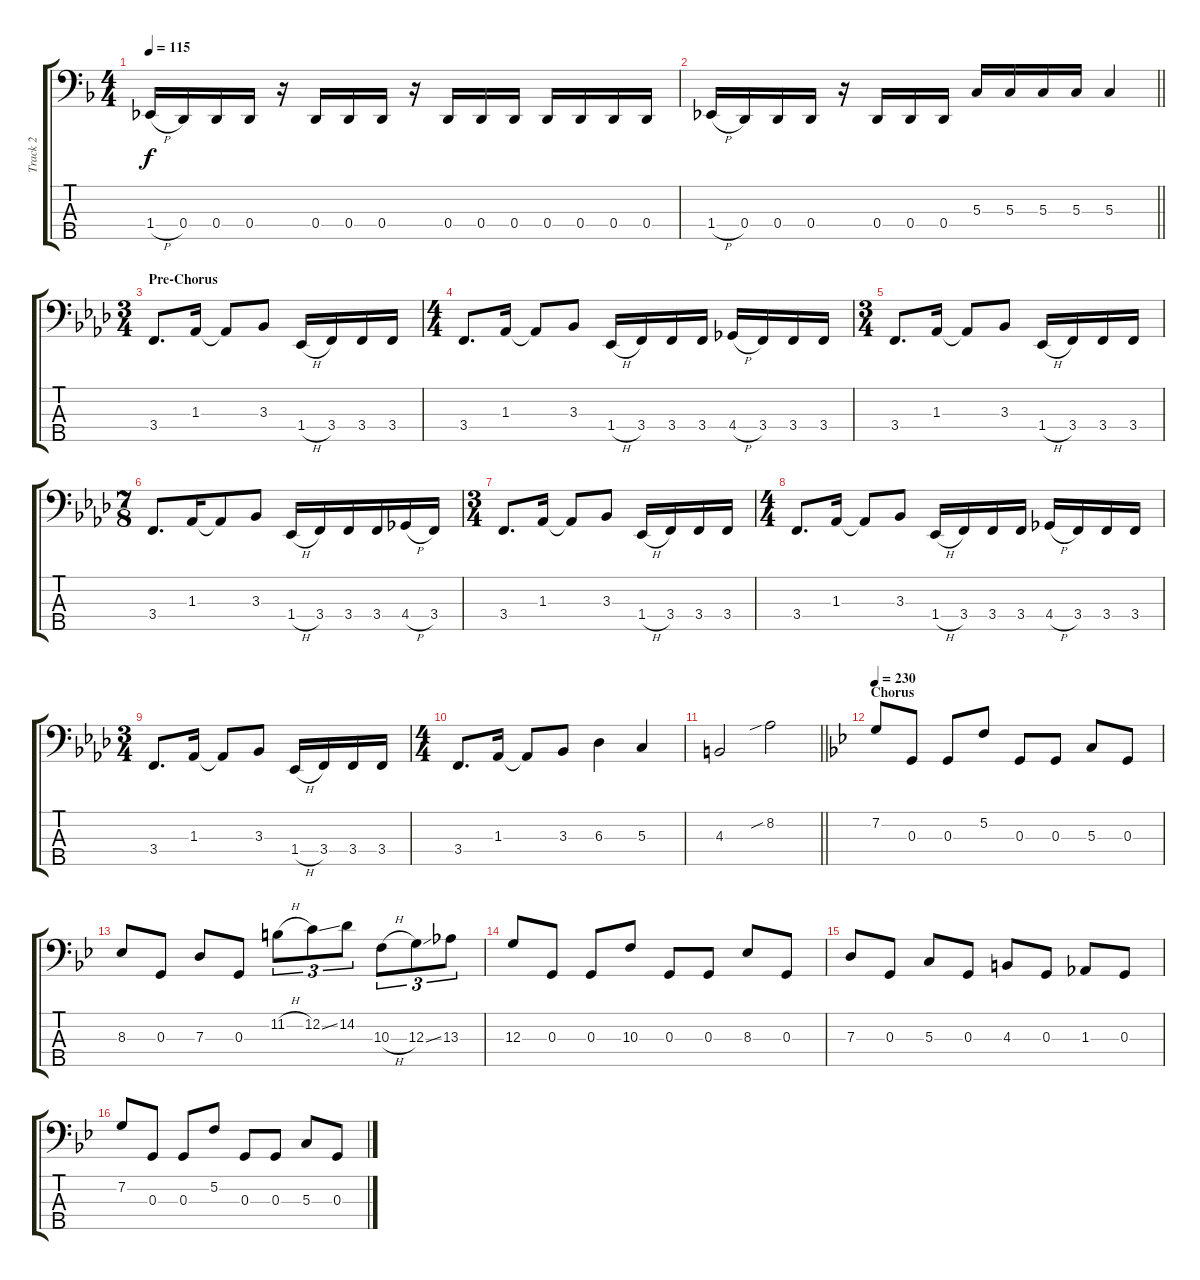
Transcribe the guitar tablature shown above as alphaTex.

\track ("Track 2" "Track 2") {instrument electricbassfinger}
\staff {score tabs}
\tuning (F2 C2 G1 D1 A0) {hide}
\ts (4 4)
\tempo 115
\clef f4
\ks dminor
1.4{h}.16{dy f} 0.4.16 0.4.16 0.4.16 r.16 0.4.16 0.4.16 0.4.16 r.16 0.4.16 0.4.16 0.4.16 0.4.16 0.4.16 0.4.16 0.4.16 |
\barLineRight lightlight
1.4{h}.16 0.4.16 0.4.16 0.4.16 r.16 0.4.16 0.4.16 0.4.16 5.3.16 5.3.16 5.3.16 5.3.16 5.3.4 |
\ts (3 4)
\section ("" "Pre-Chorus")
\ks fminor
3.4.8{d} 1.3.16 1.3{t}.8 3.3.8 1.4{h}.16 3.4.16 3.4.16 3.4.16 |
\ts (4 4)
3.4.8{d} 1.3.16 1.3{t}.8 3.3.8 1.4{h}.16 3.4.16 3.4.16 3.4.16 4.4{h}.16 3.4.16 3.4.16 3.4.16 |
\ts (3 4)
3.4.8{d} 1.3.16 1.3{t}.8 3.3.8 1.4{h}.16 3.4.16 3.4.16 3.4.16 |
\ts (7 8)
3.4.8{d} 1.3.16 1.3{t}.8 3.3.8 1.4{h}.16 3.4.16 3.4.16 3.4.16 4.4{h}.16 3.4.16 |
\ts (3 4)
3.4.8{d} 1.3.16 1.3{t}.8 3.3.8 1.4{h}.16 3.4.16 3.4.16 3.4.16 |
\ts (4 4)
3.4.8{d} 1.3.16 1.3{t}.8 3.3.8 1.4{h}.16 3.4.16 3.4.16 3.4.16 4.4{h}.16 3.4.16 3.4.16 3.4.16 |
\ts (3 4)
3.4.8{d} 1.3.16 1.3{t}.8 3.3.8 1.4{h}.16 3.4.16 3.4.16 3.4.16 |
\ts (4 4)
3.4.8{d} 1.3.16 1.3{t}.8 3.3.8 6.3.4 5.3.4 |
\barLineRight lightlight
4.3.2 8.2{sib}.2 |
\section ("" "Chorus")
\tempo 230
\ks gminor
7.2.8 0.3.8 0.3.8 5.2.8 0.3.8 0.3.8 5.3.8 0.3.8 |
8.3.8 0.3.8 7.3.8 0.3.8 11.2{h}.8{tu (3 2)} 12.2{ss}.8{tu (3 2)} 14.2.8{tu (3 2)} 10.3{h}.8{tu (3 2)} 12.3{ss}.8{tu (3 2)} 13.3.8{tu (3 2)} |
12.3.8 0.3.8 0.3.8 10.3.8 0.3.8 0.3.8 8.3.8 0.3.8 |
7.3.8 0.3.8 5.3.8 0.3.8 4.3.8 0.3.8 1.3.8 0.3.8 |
7.2.8 0.3.8 0.3.8 5.2.8 0.3.8 0.3.8 5.3.8 0.3.8
